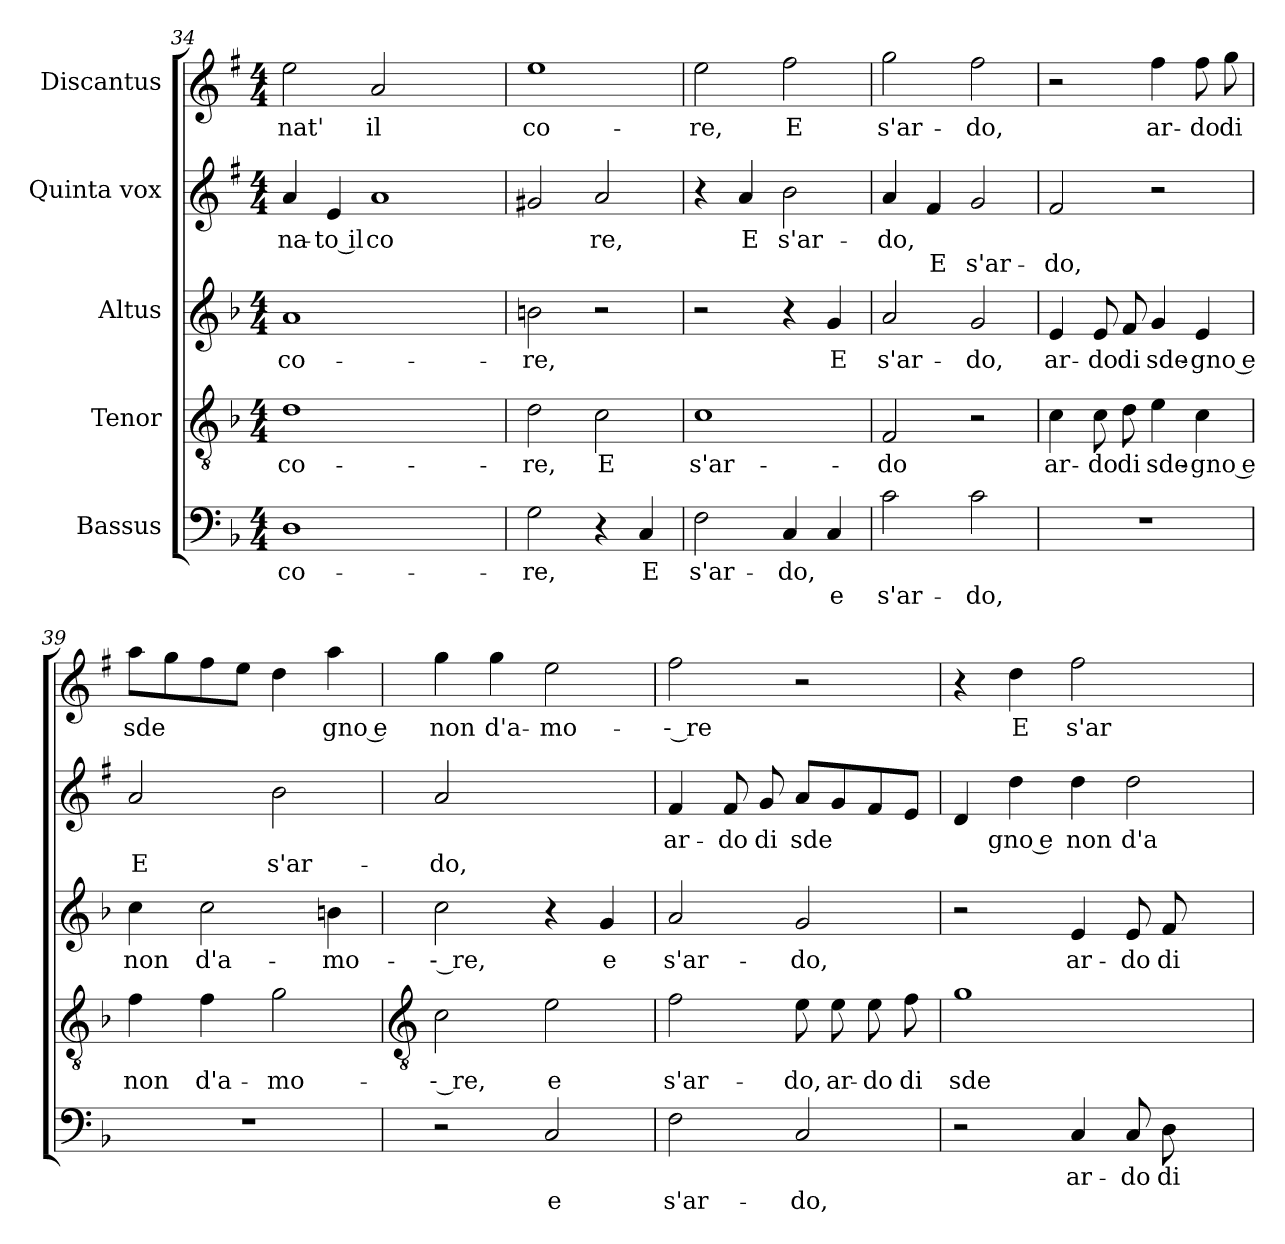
**kern	**text	**text	**kern	**text	**kern	**text	**kern	**text	**text	**kern	**text
*part5	*part5	*part5	*part4	*part4	*part3	*part3	*part2	*part2	*part2	*part1	*part1
*staff5	*staff5	*staff5	*staff4	*staff4	*staff3	*staff3	*staff2	*staff2	*staff2	*staff1	*staff1
*I"Bassus	*	*	*I"Tenor	*	*I"Altus	*	*I"Quinta vox	*	*	*I"Discantus	*
*clefF4	*	*	*clefGv2	*	*clefG2	*	*clefG2	*	*	*clefG2	*
*	*	*	*	*	*	*	*ITrd1c2	*	*	*ITrd1c2	*
*k[b-]	*	*	*k[b-]	*	*k[b-]	*	*k[b-]	*	*	*k[b-]	*
*F:	*	*	*F:	*	*F:	*	*F:	*	*	*F:	*
*M4/4	*	*	*M4/4	*	*M4/4	*	*M4/4	*	*	*M4/4	*
=34	=34	=34	=34	=34	=34	=34	=34	=34	=34	=34	=34
!	!LO:LY:b	!	!	!LO:LY:b	!	!LO:LY:b	!	!LO:LY:b	!	!	!LO:LY:b
1D	co-	.	1d	co-	1a	co-	4g	-na-	.	2dd	-nat'
!	!	!	!	!	!	!	!	!LO:LY:b	!	!	!
.	.	.	.	.	.	.	4d	-to il	.	.	.
!	!	!	!	!	!	!	!	!LO:LY:b	!	!	!LO:LY:b
.	.	.	.	.	.	.	1g	co	.	2g	il
2ryy	.	.	2ryy	.	2ryy	.	.	.	.	2ryy	.
=35	=35	=35	=35	=35	=35	=35	=35	=35	=35	=35	=35
!	!LO:LY:b	!	!	!LO:LY:b	!	!LO:LY:b	!	!	!	!	!LO:LY:b
2G	-re,	.	2d	-re,	2bn	-re,	2f#	.	.	1dd	co-
!	!	!	!	!LO:LY:b	!	!	!	!LO:LY:b	!	!	!
4r	.	.	2c	E	2r	.	2g	re,	.	.	.
!	!LO:LY:b	!	!	!	!	!	!	!	!	!	!
4C	E	.	.	.	.	.	.	.	.	.	.
=36	=36	=36	=36	=36	=36	=36	=36	=36	=36	=36	=36
!	!LO:LY:b	!	!	!LO:LY:b	!	!	!	!	!	!	!LO:LY:b
2F	s'ar-	.	1c	s'ar-	2r	.	4r	.	.	2dd	-re,
!	!	!	!	!	!	!	!	!LO:LY:b	!	!	!
.	.	.	.	.	.	.	4g	E	.	.	.
!	!LO:LY:b	!	!	!	!	!	!	!LO:LY:b	!	!	!LO:LY:b
4C	-do,	.	.	.	4r	.	2a	s'ar-	.	2ee	E
!	!	!LO:LY:b	!	!	!	!LO:LY:b	!	!	!	!	!
4C	.	e	.	.	4g	E	.	.	.	.	.
=37	=37	=37	=37	=37	=37	=37	=37	=37	=37	=37	=37
!	!	!LO:LY:b	!	!LO:LY:b	!	!LO:LY:b	!	!LO:LY:b	!	!	!LO:LY:b
2c	.	s'ar-	2F	-do	2a	s'ar-	4g	-do,	.	2ff	s'ar-
!	!	!	!	!	!	!	!	!	!LO:LY:b	!	!
.	.	.	.	.	.	.	4e	.	E	.	.
!	!	!LO:LY:b	!	!	!	!LO:LY:b	!	!	!LO:LY:b	!	!LO:LY:b
2c	.	-do,	2r	.	2g	-do,	2f	.	s'ar-	2ee	-do,
=38	=38	=38	=38	=38	=38	=38	=38	=38	=38	=38	=38
!	!	!	!	!LO:LY:b	!	!LO:LY:b	!	!	!LO:LY:b	!	!
1r	.	.	4c	ar-	4e	ar-	2e	.	-do,	2r	.
!	!	!	!	!LO:LY:b	!	!LO:LY:b	!	!	!	!	!
.	.	.	8c	-do	8e	-do	.	.	.	.	.
!	!	!	!	!LO:LY:b	!	!LO:LY:b	!	!	!	!	!
.	.	.	8d	di	8f	di	.	.	.	.	.
!	!	!	!	!LO:LY:b	!	!LO:LY:b	!	!	!	!	!LO:LY:b
.	.	.	4e	sde-	4g	sde-	2r	.	.	4ee	ar-
!	!	!	!	!LO:LY:b	!	!LO:LY:b	!	!	!	!	!LO:LY:b
.	.	.	4c	-gno e	4e	-gno e	.	.	.	8ee	-do
!	!	!	!	!	!	!	!	!	!	!	!LO:LY:b
.	.	.	.	.	.	.	.	.	.	8ff	di
=39	=39	=39	=39	=39	=39	=39	=39	=39	=39	=39	=39
!	!	!	!	!LO:LY:b	!	!LO:LY:b	!	!	!LO:LY:b	!	!LO:LY:b
1r	.	.	4f	non	4cc	non	2g	.	E	8ggL	sde
.	.	.	.	.	.	.	.	.	.	8ff	.
!	!	!	!	!LO:LY:b	!	!LO:LY:b	!	!	!	!	!
.	.	.	4f	d'a-	2cc	d'a-	.	.	.	8ee	.
.	.	.	.	.	.	.	.	.	.	8ddJ	.
!	!	!	!	!LO:LY:b	!	!	!	!	!LO:LY:b	!	!
.	.	.	2g	-mo-	.	.	2a	.	s'ar-	4cc	.
!	!	!	!	!	!	!LO:LY:b	!	!	!	!	!LO:LY:b
.	.	.	.	.	4bn	-mo-	.	.	.	4gg	gno e
!!LO:LB:g=z
=40	=40	=40	=40	=40	=40	=40	=40	=40	=40	=40	=40
*	*	*	*clefGv2	*	*	*	*	*	*	*	*
!	!	!	!	!LO:LY:b	!	!LO:LY:b	!	!	!LO:LY:b	!	!LO:LY:b
2r	.	.	2c	-- re,	2cc	-- re,	2g	.	-do,	4ff	non
!	!	!	!	!	!	!	!	!	!	!	!LO:LY:b
.	.	.	.	.	.	.	.	.	.	4ff	d'a-
!	!	!LO:LY:b	!	!LO:LY:b	!	!	!	!	!	!	!LO:LY:b
2C	.	e	2e	e	4r	.	2ryy	.	.	2dd	-mo-
!	!	!	!	!	!	!LO:LY:b	!	!	!	!	!
.	.	.	.	.	4g	e	.	.	.	.	.
!!LO:LB:g=z
=41	=41	=41	=41	=41	=41	=41	=41	=41	=41	=41	=41
!	!	!LO:LY:b	!	!LO:LY:b	!	!LO:LY:b	!	!LO:LY:b	!	!	!LO:LY:b
2F	.	s'ar-	2f	s'ar-	2a	s'ar-	4e	ar-	.	2ee	-- re
!	!	!	!	!	!	!	!	!LO:LY:b	!	!	!
.	.	.	.	.	.	.	8e	-do	.	.	.
!	!	!	!	!	!	!	!	!LO:LY:b	!	!	!
.	.	.	.	.	.	.	8f	di	.	.	.
!	!	!LO:LY:b	!	!LO:LY:b	!	!LO:LY:b	!	!LO:LY:b	!	!	!
2C	.	-do,	8e	-do,	2g	-do,	8gL	sde	.	2r	.
!	!	!	!	!LO:LY:b	!	!	!	!	!	!	!
.	.	.	8e	ar-	.	.	8f	.	.	.	.
!	!	!	!	!LO:LY:b	!	!	!	!	!	!	!
.	.	.	8e	-do	.	.	8e	.	.	.	.
!	!	!	!	!LO:LY:b	!	!	!	!	!	!	!
.	.	.	8f	di	.	.	8dJ	.	.	.	.
=42	=42	=42	=42	=42	=42	=42	=42	=42	=42	=42	=42
!	!	!	!	!LO:LY:b	!	!	!	!	!	!	!
2r	.	.	1g	sde-	2r	.	4c	.	.	4r	.
!	!	!	!	!	!	!	!	!LO:LY:b	!	!	!LO:LY:b
.	.	.	.	.	.	.	4cc	gno e	.	4cc	E
!	!LO:LY:b	!	!	!	!	!LO:LY:b	!	!LO:LY:b	!	!	!LO:LY:b
4C	ar-	.	.	.	4e	ar-	4cc	non	.	2ee	s'ar-
!	!LO:LY:b	!	!	!	!	!LO:LY:b	!	!LO:LY:b	!	!	!
8C	-do	.	.	.	8e	-do	2cc	d'a-	.	.	.
!	!LO:LY:b	!	!	!	!	!LO:LY:b	!	!	!	!	!
8D	di	.	.	.	8f	di	.	.	.	.	.
4ryy	.	.	4ryy	.	4ryy	.	.	.	.	4ryy	.
=	=	=	=	=	=	=	=	=	=	=	=
*-	*-	*-	*-	*-	*-	*-	*-	*-	*-	*-	*-
